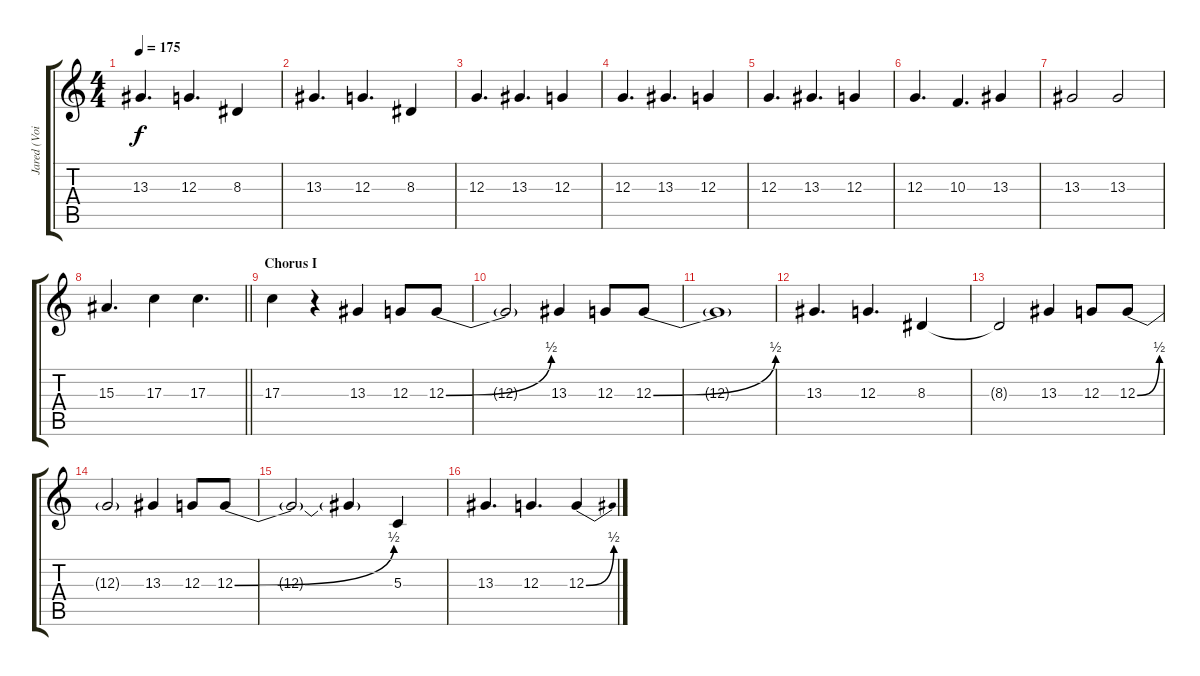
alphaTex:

\track ("Jared (Voice)" "Jared (Voi") {instrument stringensemble1}
\staff {score tabs}
\tuning (E4 B3 G3 D3 A2 E2) {hide}
\ts (4 4)
\tempo 175
\clef g2
\ks c
13.3.4{d dy f} 12.3.4{d} 8.3.4 |
13.3.4{d} 12.3.4{d} 8.3.4 |
12.3.4{d} 13.3.4{d} 12.3.4 |
12.3.4{d} 13.3.4{d} 12.3.4 |
12.3.4{d} 13.3.4{d} 12.3.4 |
12.3.4{d} 10.3.4{d} 13.3.4 |
13.3.2 13.3.2 |
\barLineRight lightlight
15.3.4{d} 17.3.4 17.3.4{d} |
\section ("" "Chorus I")
17.3.4 r.4 13.3.4 12.3.8 12.3{be (bend 0 0 60 2)}.8 |
12.3{t}.2 13.3.4 12.3.8 12.3{be (bend 0 0 60 2)}.8 |
12.3{t}.1 |
13.3.4{d} 12.3.4{d} 8.3.4 |
8.3{t}.2 13.3.4 12.3.8 12.3{be (bend 0 0 60 2)}.8 |
12.3{t}.2 13.3.4 12.3.8 12.3{be (bend 0 0 60 2)}.8 |
12.3{t}.2 12.3{t}.4 5.3.4 |
13.3.4{d} 12.3.4{d} 12.3{be (bend 0 0 60 2)}.4
